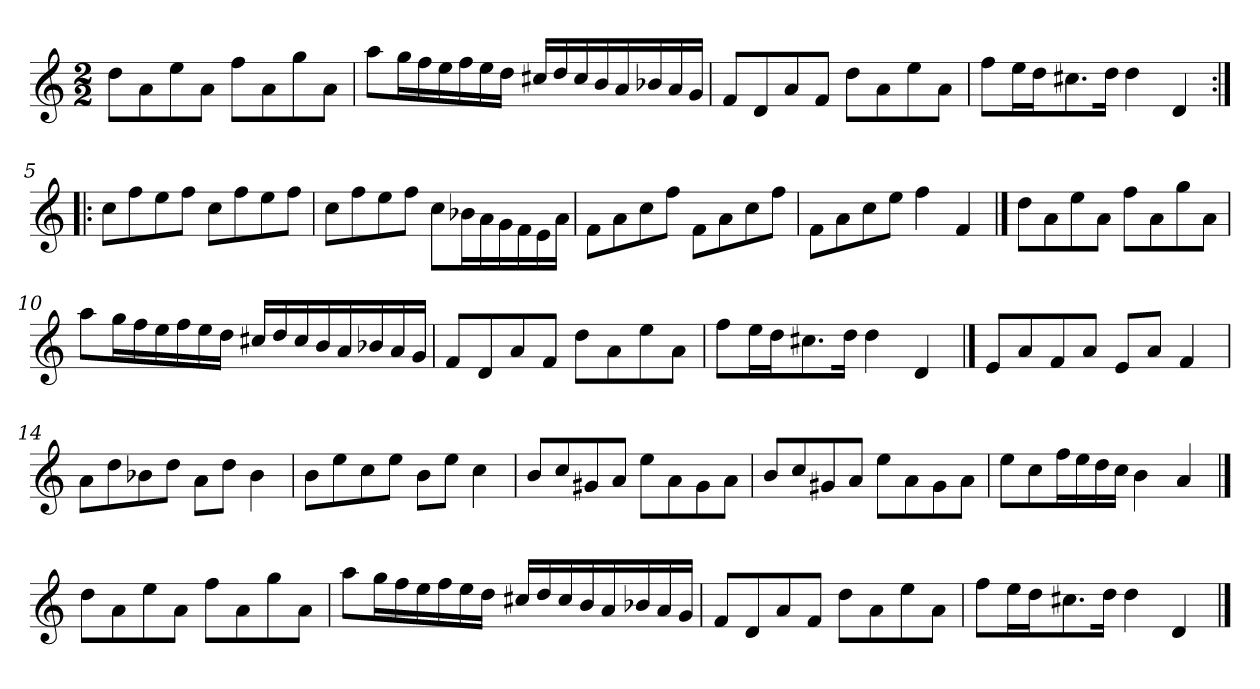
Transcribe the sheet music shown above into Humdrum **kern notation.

**kern
*part1
*staff1
*clefG2
*k[]
*D:dor
*M2/2
*MM120
=1
8dd\L
8a\
8ee\
8a\J
8ff\L
8a\
8gg\
8a\J
=2
8aa\L
16gg\L
16ff\
16ee\
16ff\
16ee\
16dd\JJ
16cc#X/LL
16dd/
16cc#/
16b/
16a/
16b-X/
16a/
16g/JJ
=3
8f/L
8d/
8a/
8f/J
8dd\L
8a\
8ee\
8a\J
=4
8ff\L
16ee\L
16dd\J
8.cc#X\
16dd\Jk
4dd
4d
=5:|!|:
8cc\L
8ff\
8ee\
8ff\J
8cc\L
8ff\
8ee\
8ff\J
=6
8cc\L
8ff\
8ee\
8ff\J
8cc\L
16b-X\L
16a\
16g\
16f\
16e\
16a\JJ
=7
8f\L
8a\
8cc\
8ff\J
8f\L
8a\
8cc\
8ff\J
=8
8f\L
8a\
8cc\
8ee\J
4ff
4f
==9
8dd\L
8a\
8ee\
8a\J
8ff\L
8a\
8gg\
8a\J
=10
8aa\L
16gg\L
16ff\
16ee\
16ff\
16ee\
16dd\JJ
16cc#X/LL
16dd/
16cc#/
16b/
16a/
16b-X/
16a/
16g/JJ
=11
8f/L
8d/
8a/
8f/J
8dd\L
8a\
8ee\
8a\J
=12
8ff\L
16ee\L
16dd\J
8.cc#X\
16dd\Jk
4dd
4d
==13
8e/L
8a/
8f/
8a/J
8e/L
8a/J
4f
=14
8a\L
8dd\
8b-X\
8dd\J
8a\L
8dd\J
4b-
=15
8b\L
8ee\
8cc\
8ee\J
8b\L
8ee\J
4cc
=16
8b/L
8cc/
8g#X/
8a/J
8ee\L
8a\
8g#\
8a\J
=17
8b/L
8cc/
8g#X/
8a/J
8ee\L
8a\
8g#\
8a\J
=18
8ee\L
8cc\
16ff\L
16ee\
16dd\
16cc\JJ
4b
4a
==19
8dd\L
8a\
8ee\
8a\J
8ff\L
8a\
8gg\
8a\J
=20
8aa\L
16gg\L
16ff\
16ee\
16ff\
16ee\
16dd\JJ
16cc#X/LL
16dd/
16cc#/
16b/
16a/
16b-X/
16a/
16g/JJ
=21
8f/L
8d/
8a/
8f/J
8dd\L
8a\
8ee\
8a\J
=22
8ff\L
16ee\L
16dd\J
8.cc#X\
16dd\Jk
4dd
4d
==
*-
